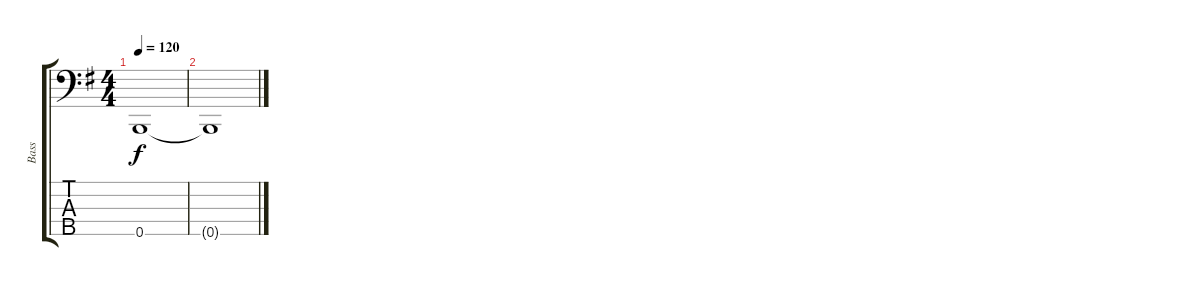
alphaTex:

\track ("Bass" "Bass") {instrument electricbassfinger}
\staff {score tabs}
\tuning (G2 D2 A1 E1 B0) {hide}
\ts (4 4)
\tempo 120
\clef f4
\ks g
0.5{t}.1{dy f} |
0.5{t}.1
